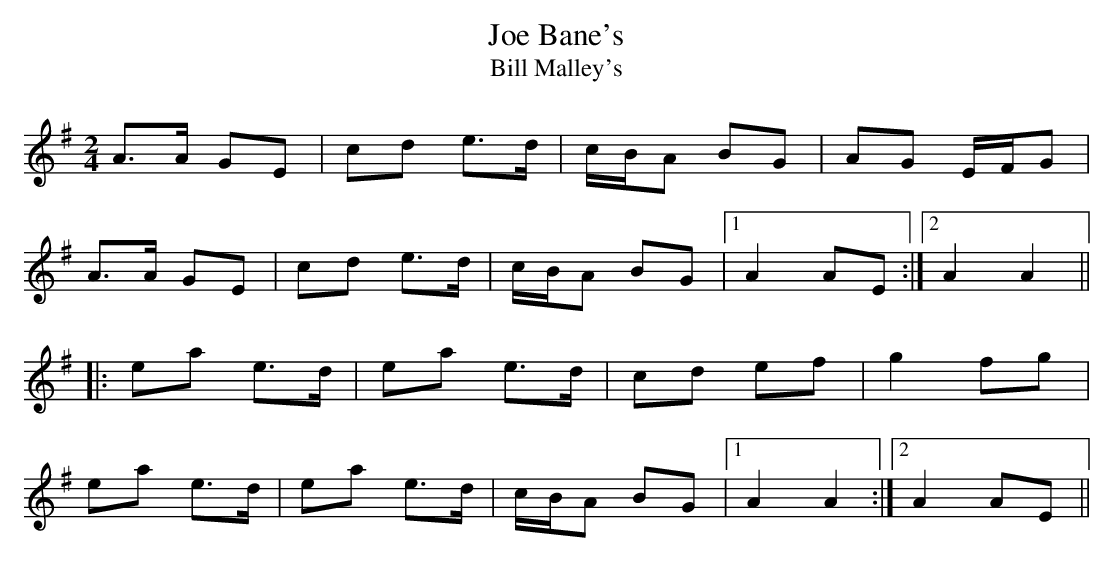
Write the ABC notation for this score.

X:1
T:Joe Bane's
T:Bill Malley's
M:2/4
L:1/8
K:Ador
A>A GE | cd e>d | c/B/A BG | AG E/F/G |
A>A GE | cd e>d | c/B/A BG |1 A2 AE :|2 A2 A2 ||
|: ea e>d | ea e>d | cd ef | g2 fg |
ea e>d | ea e>d | c/B/A BG |1 A2 A2 :|2 A2 AE ||
